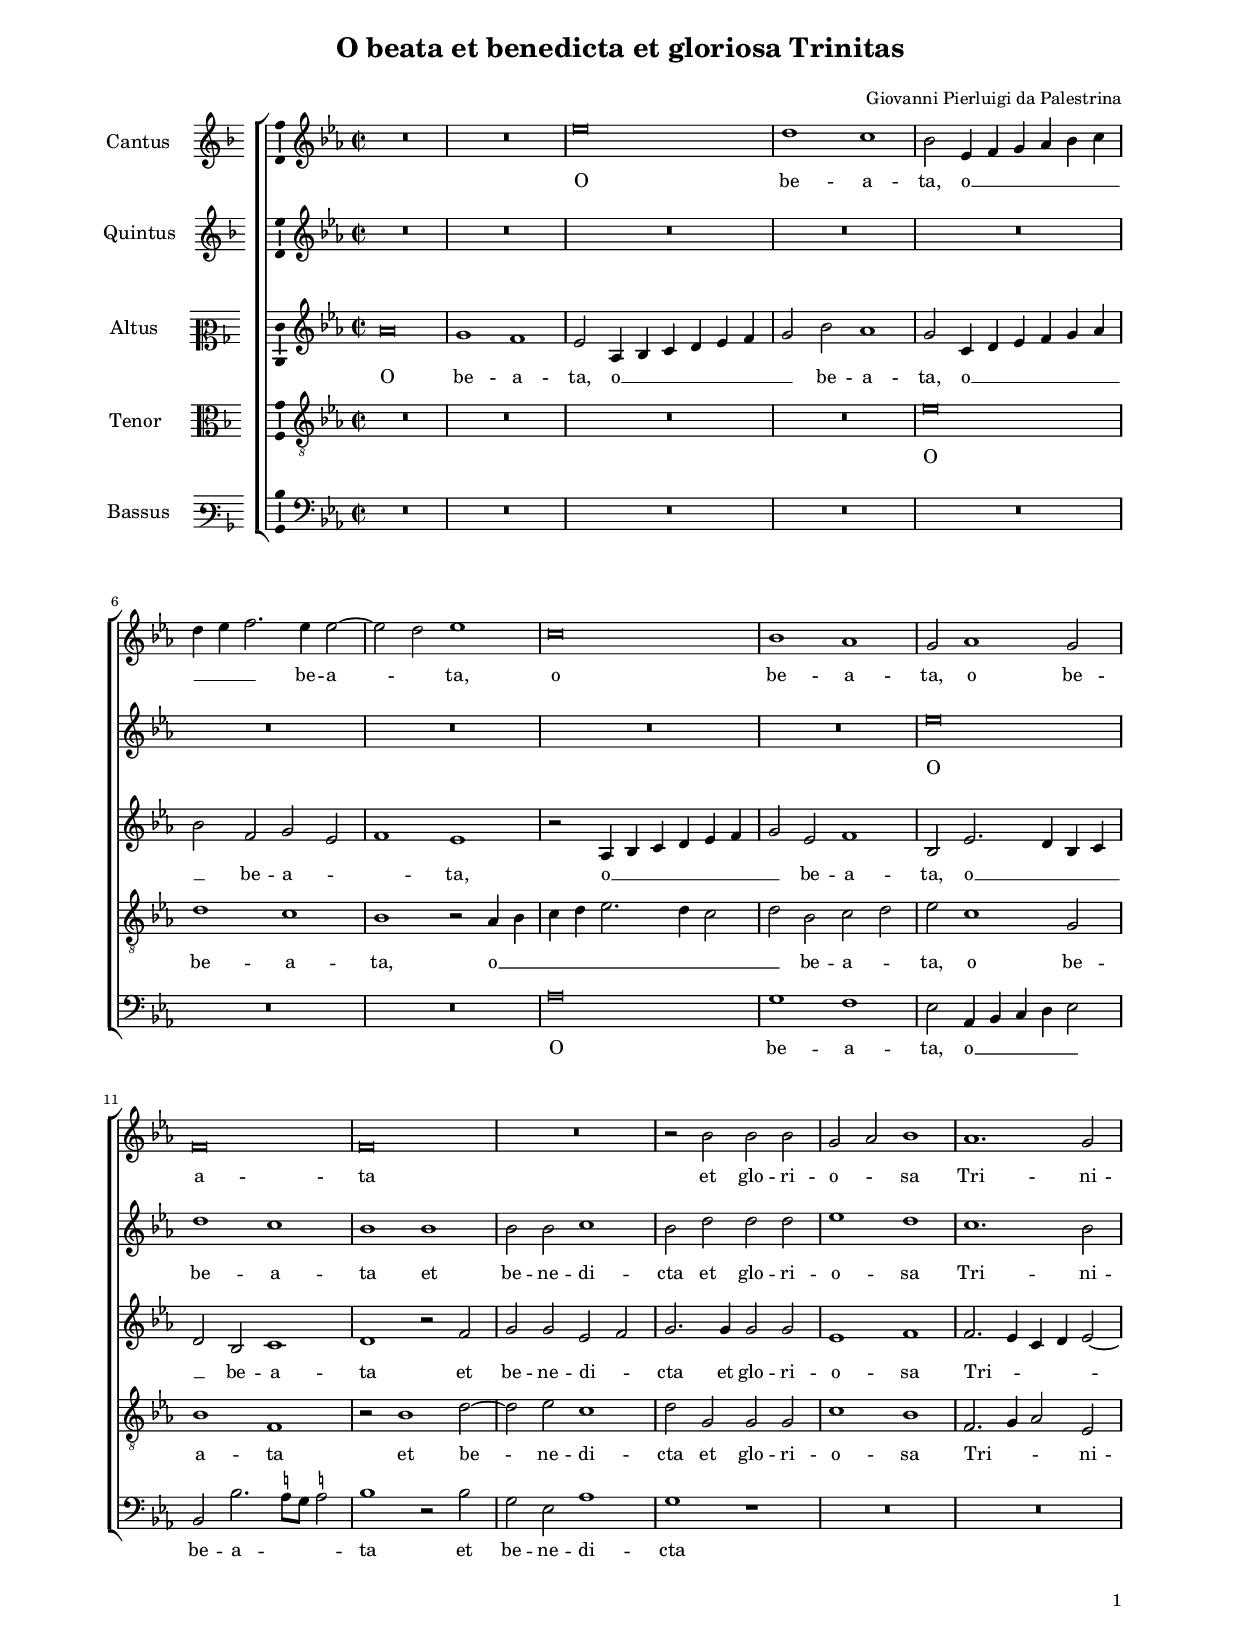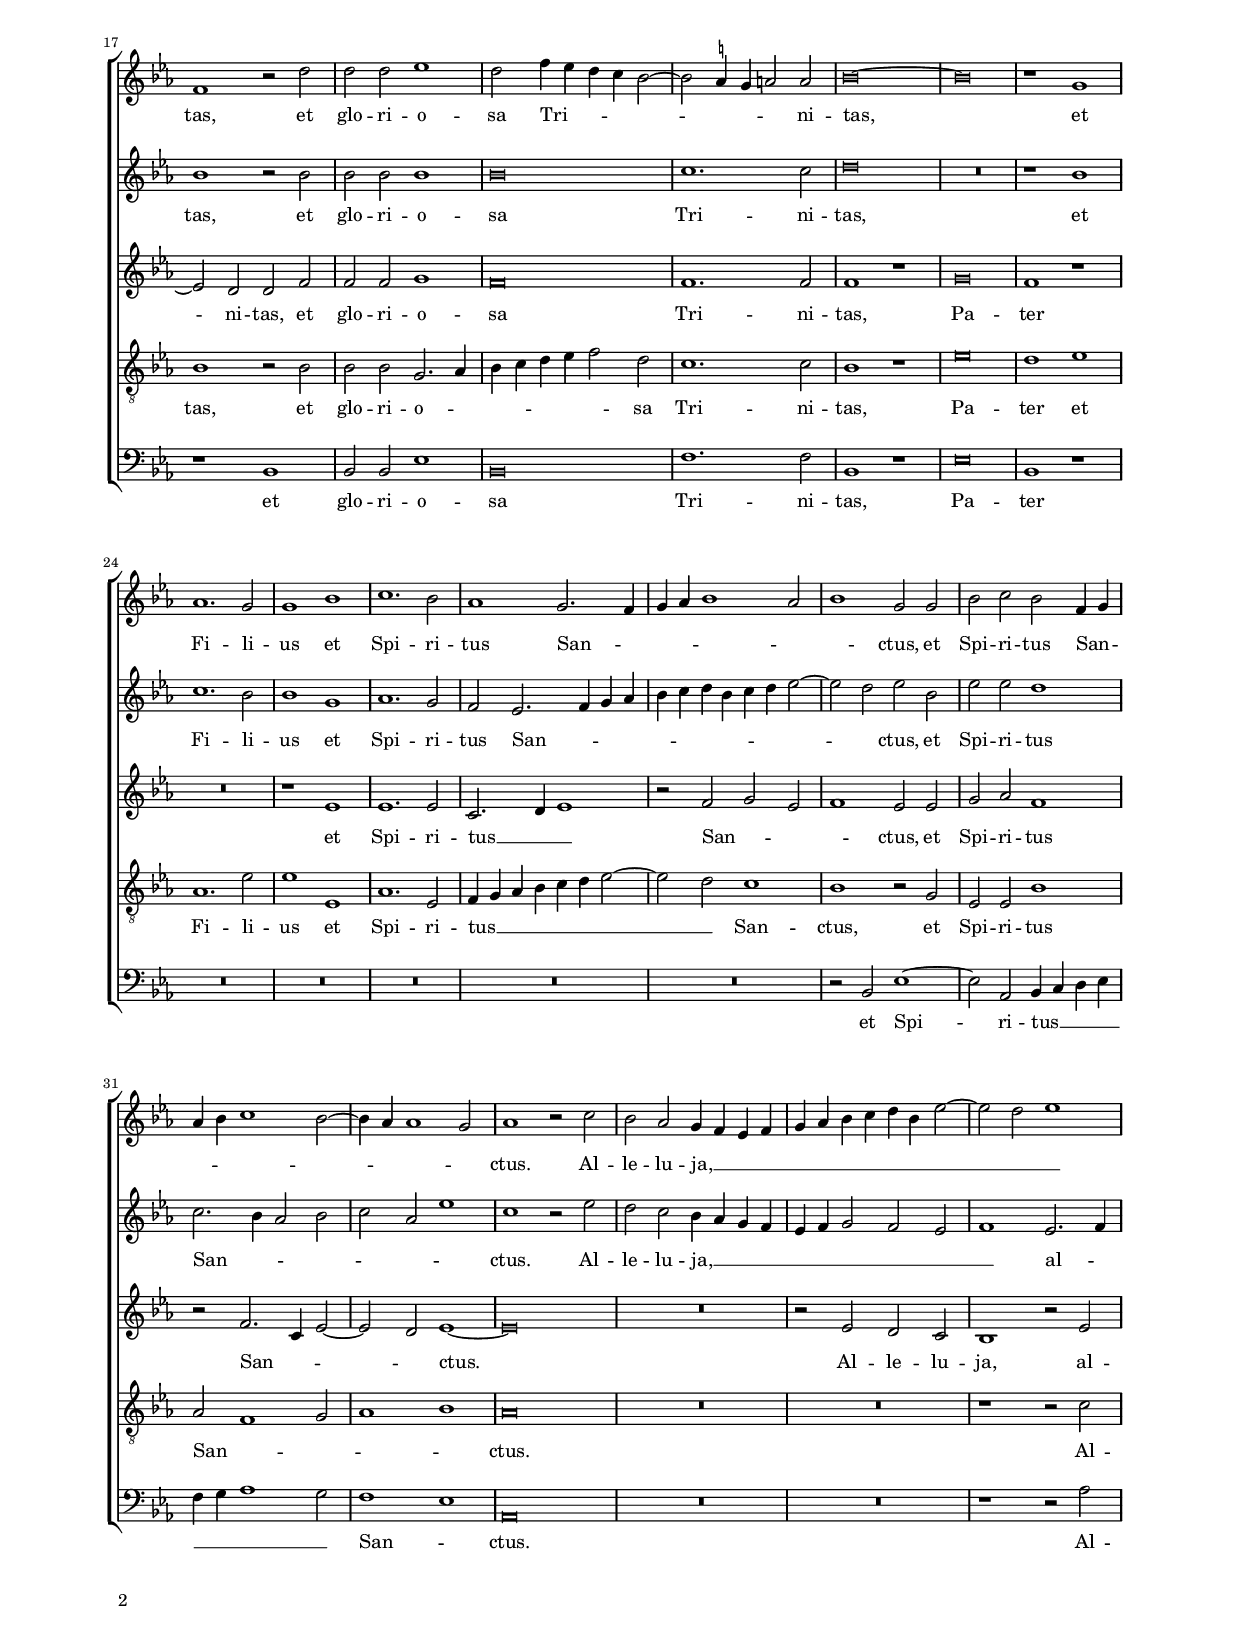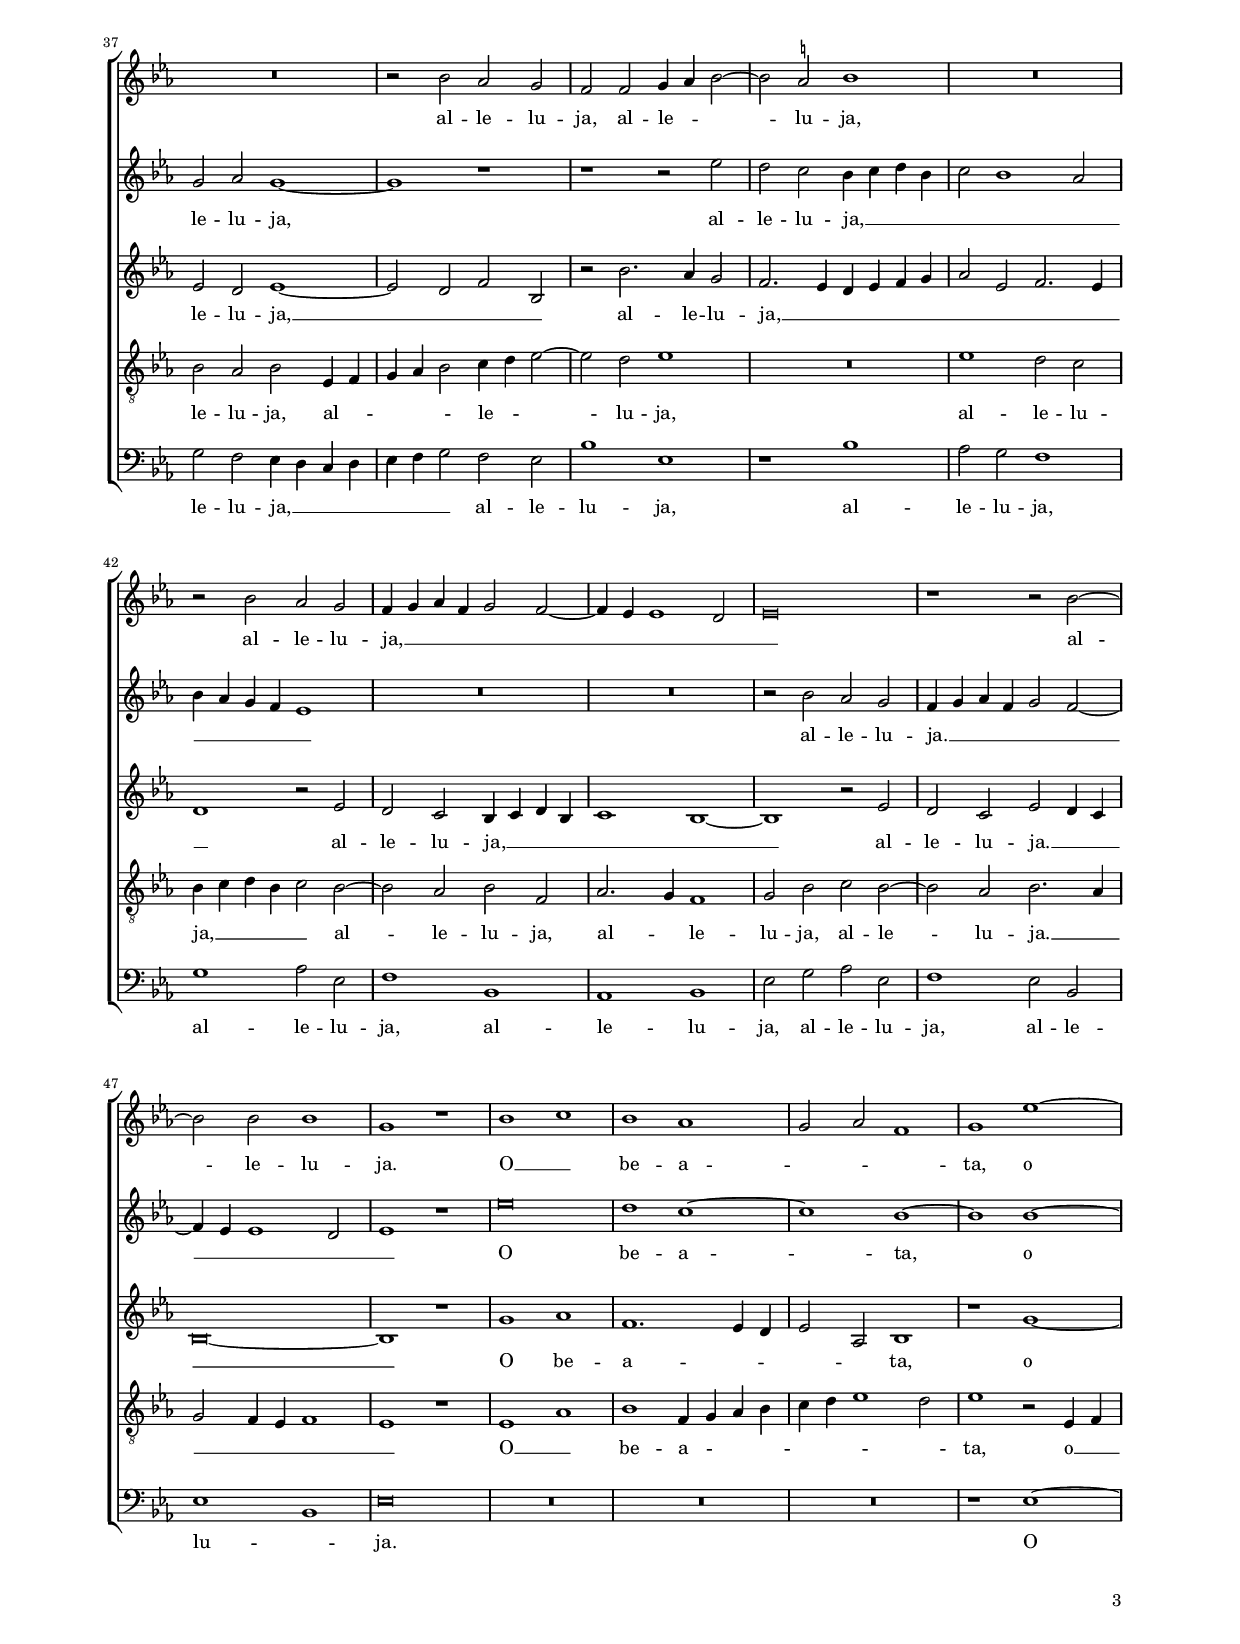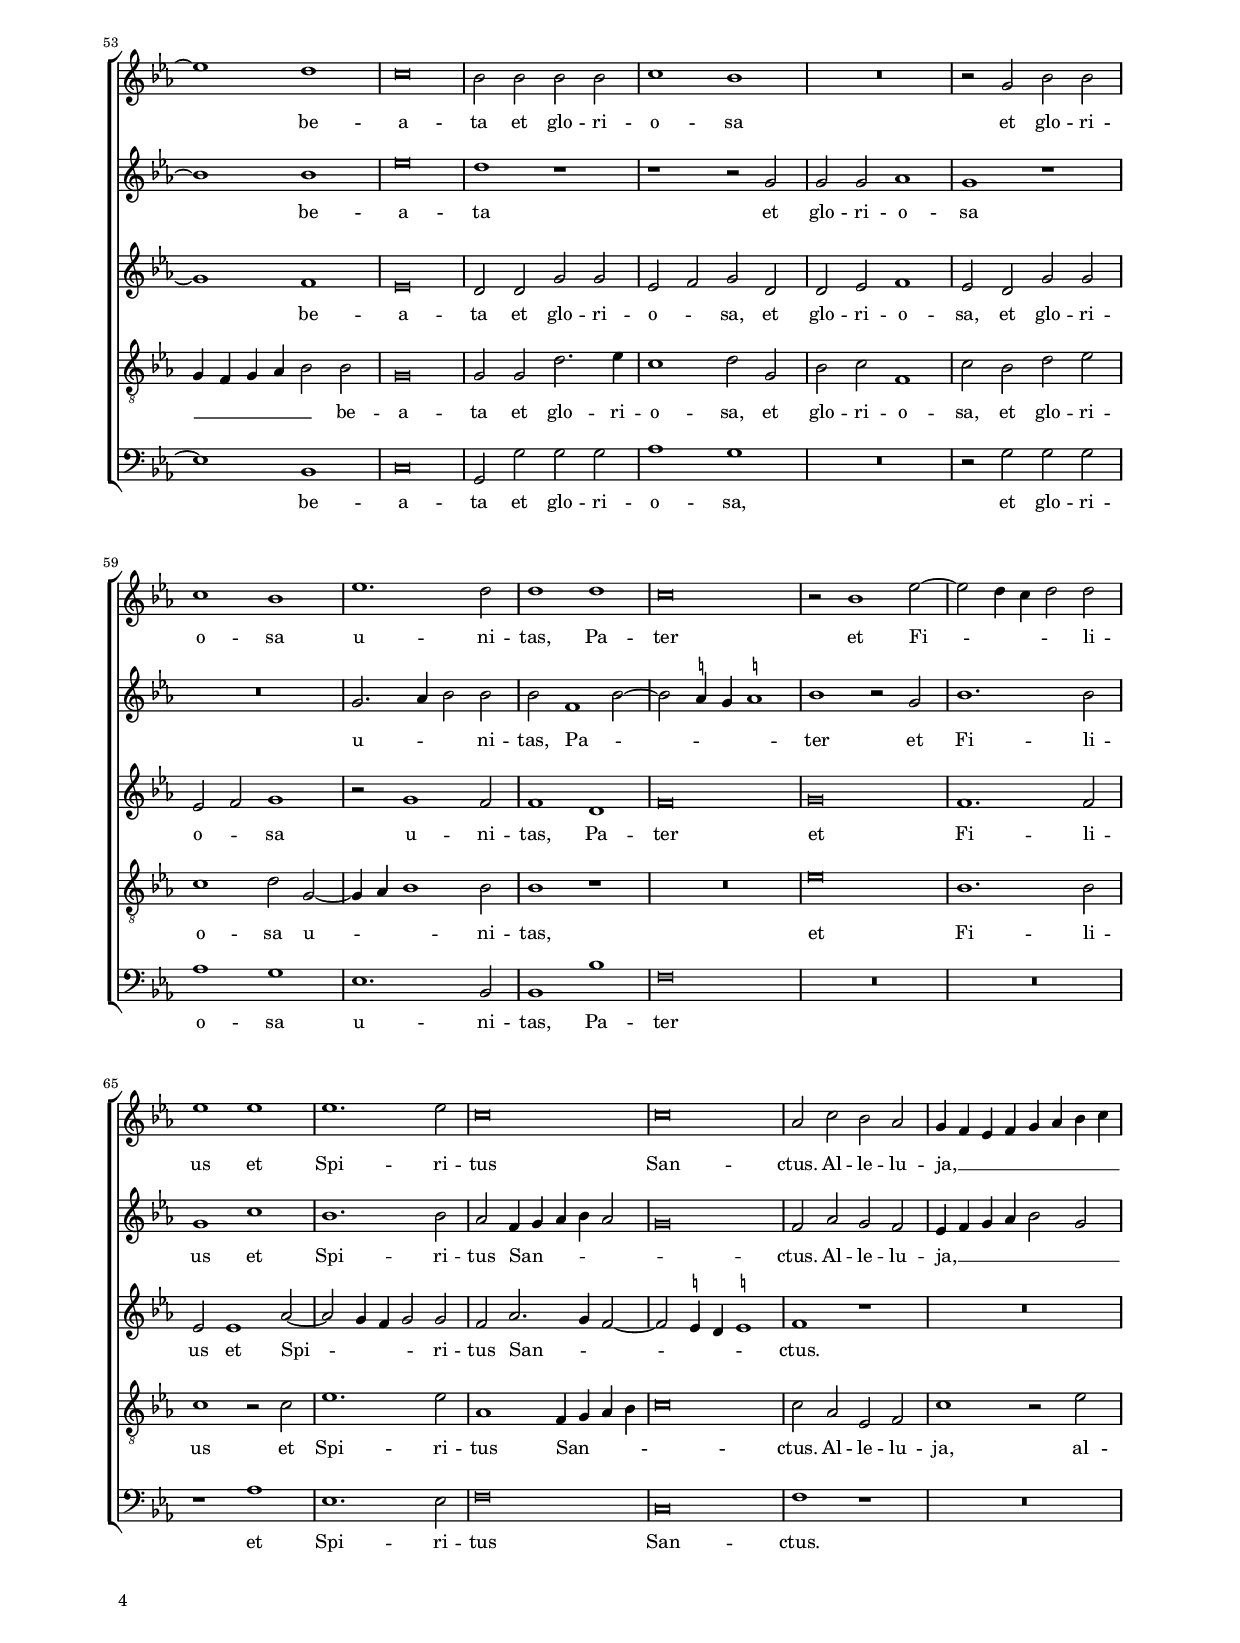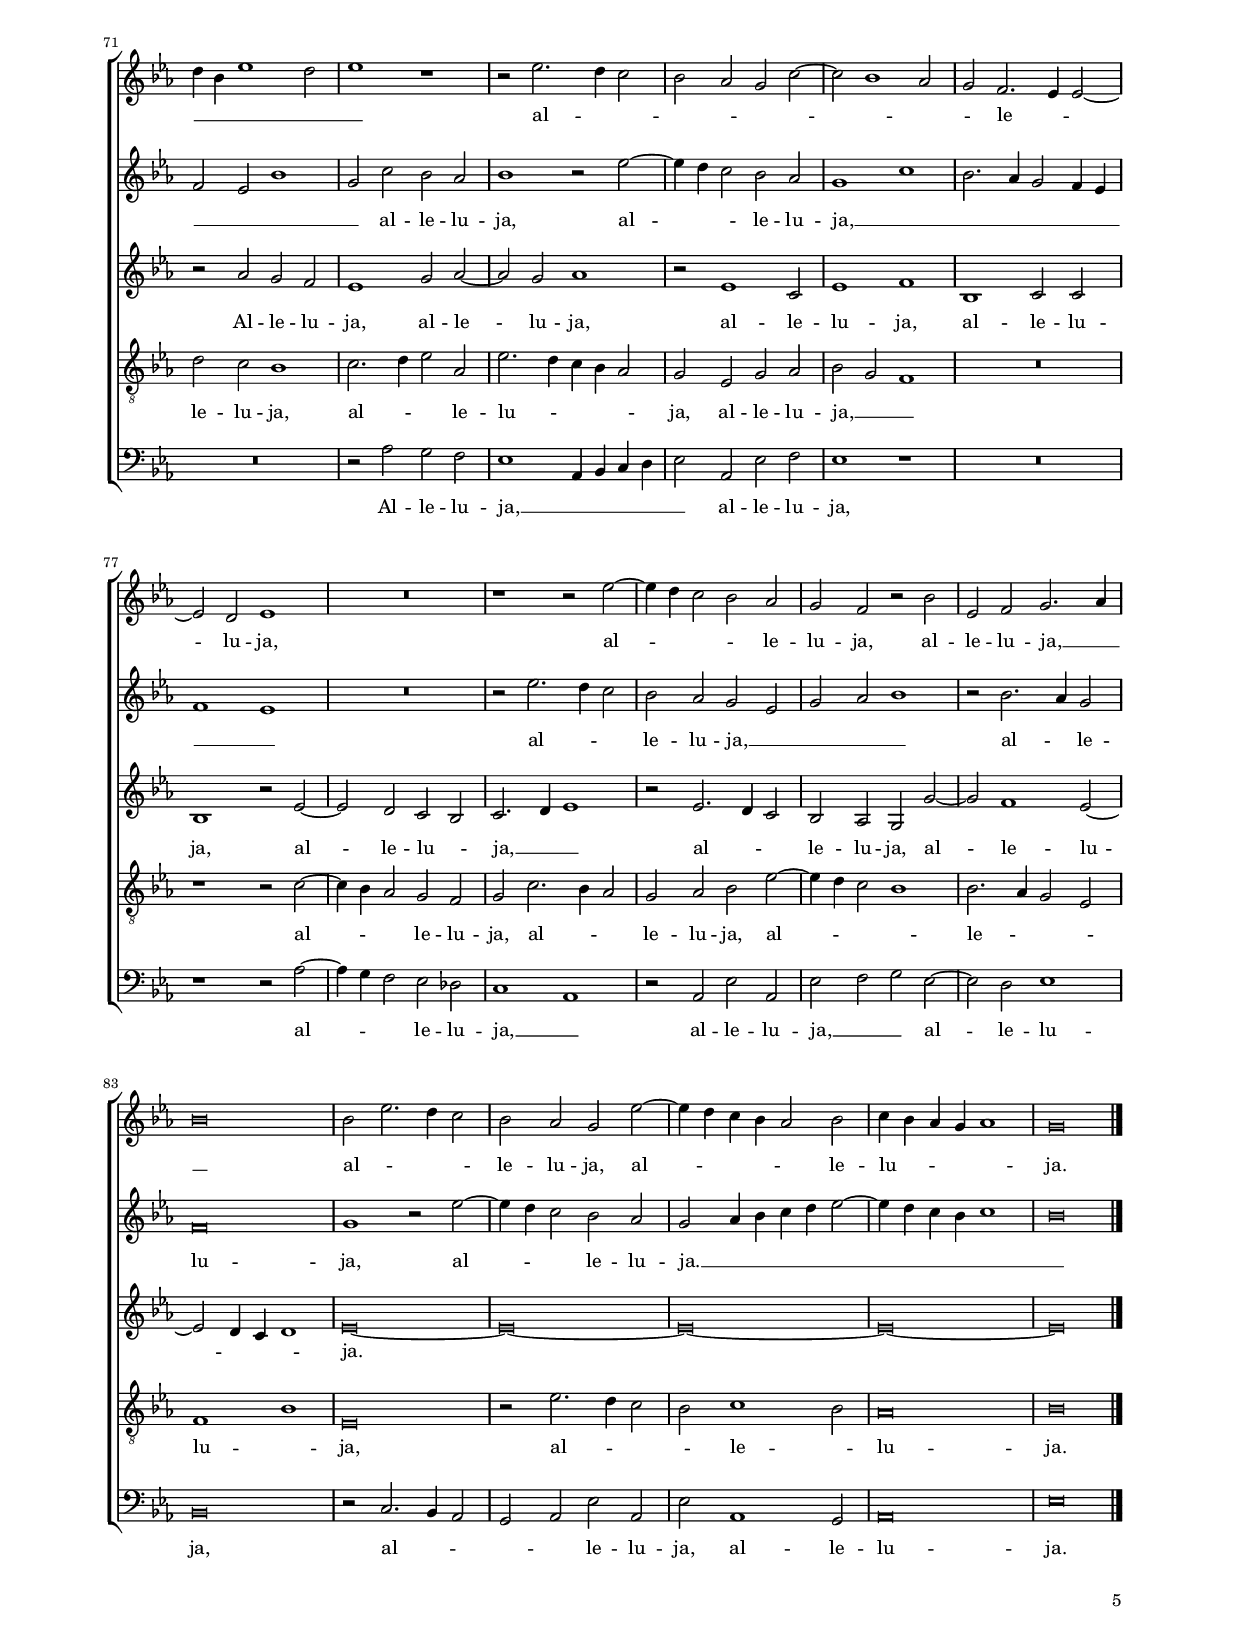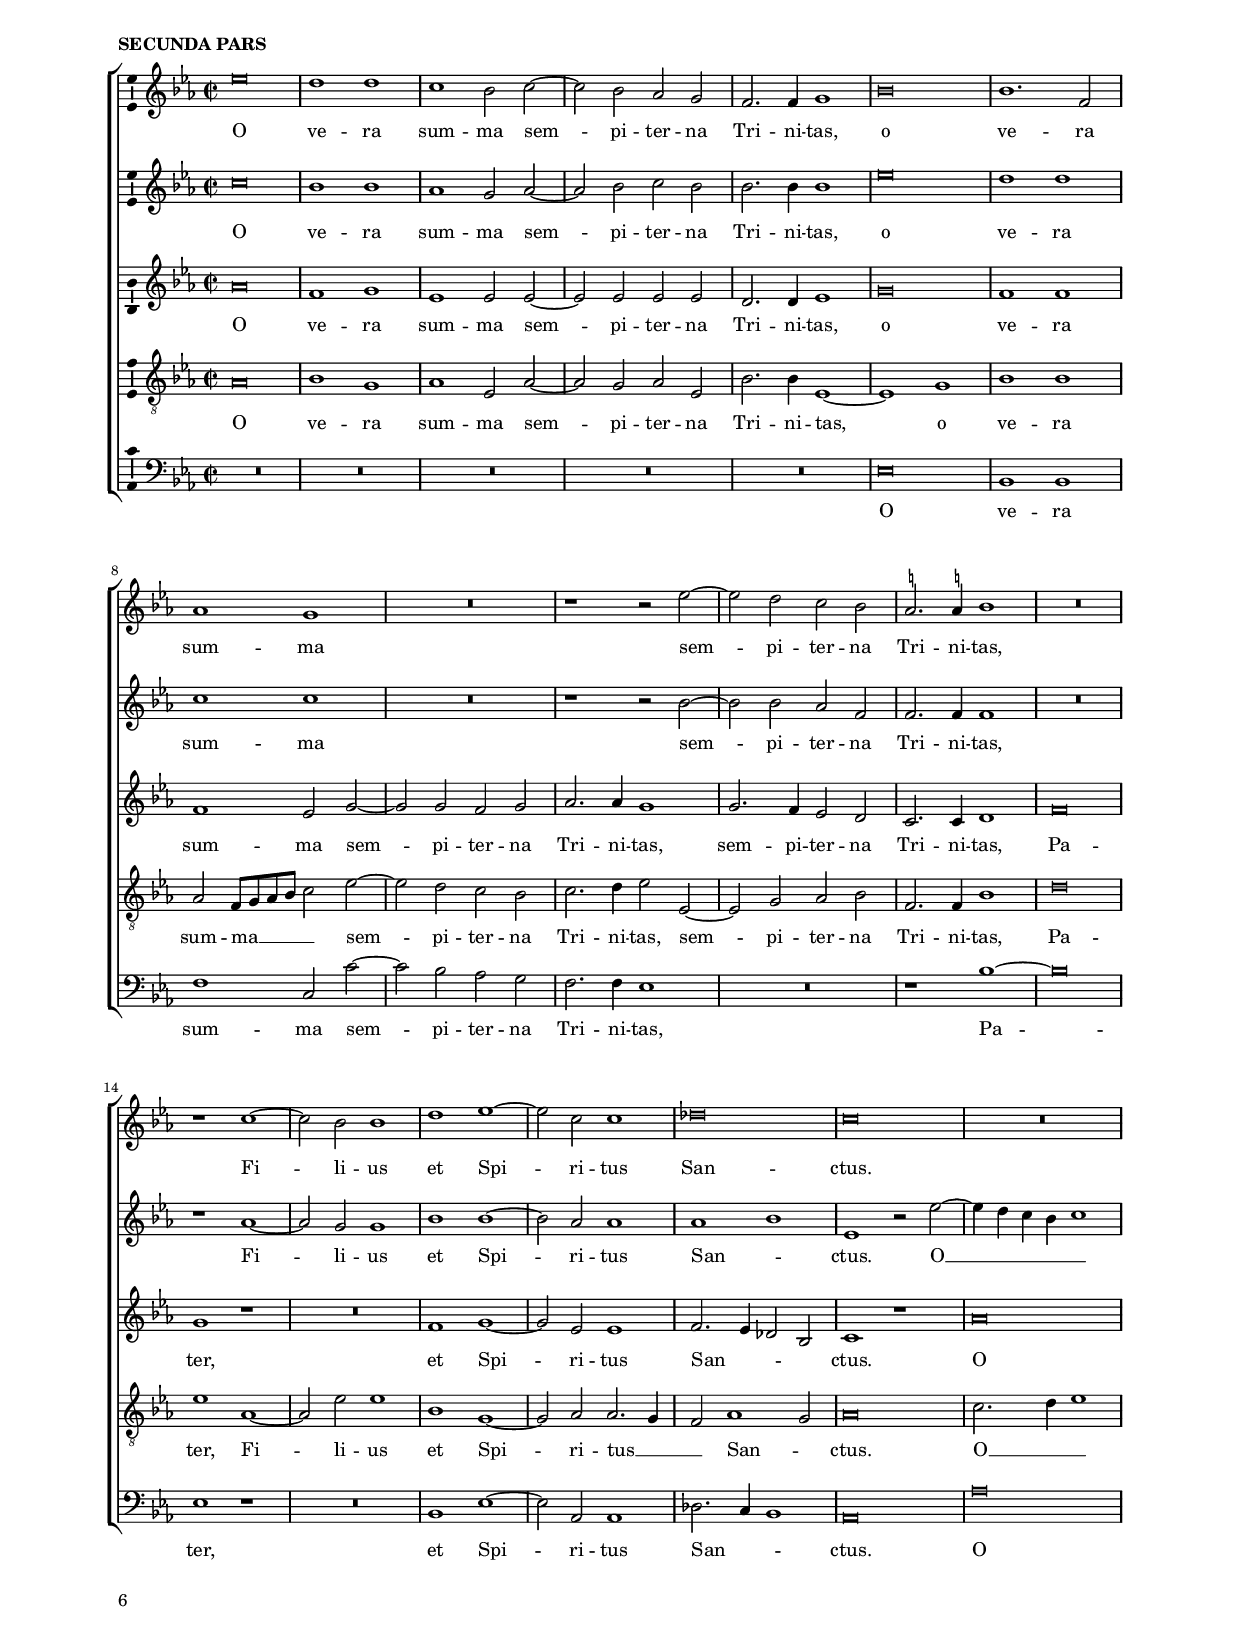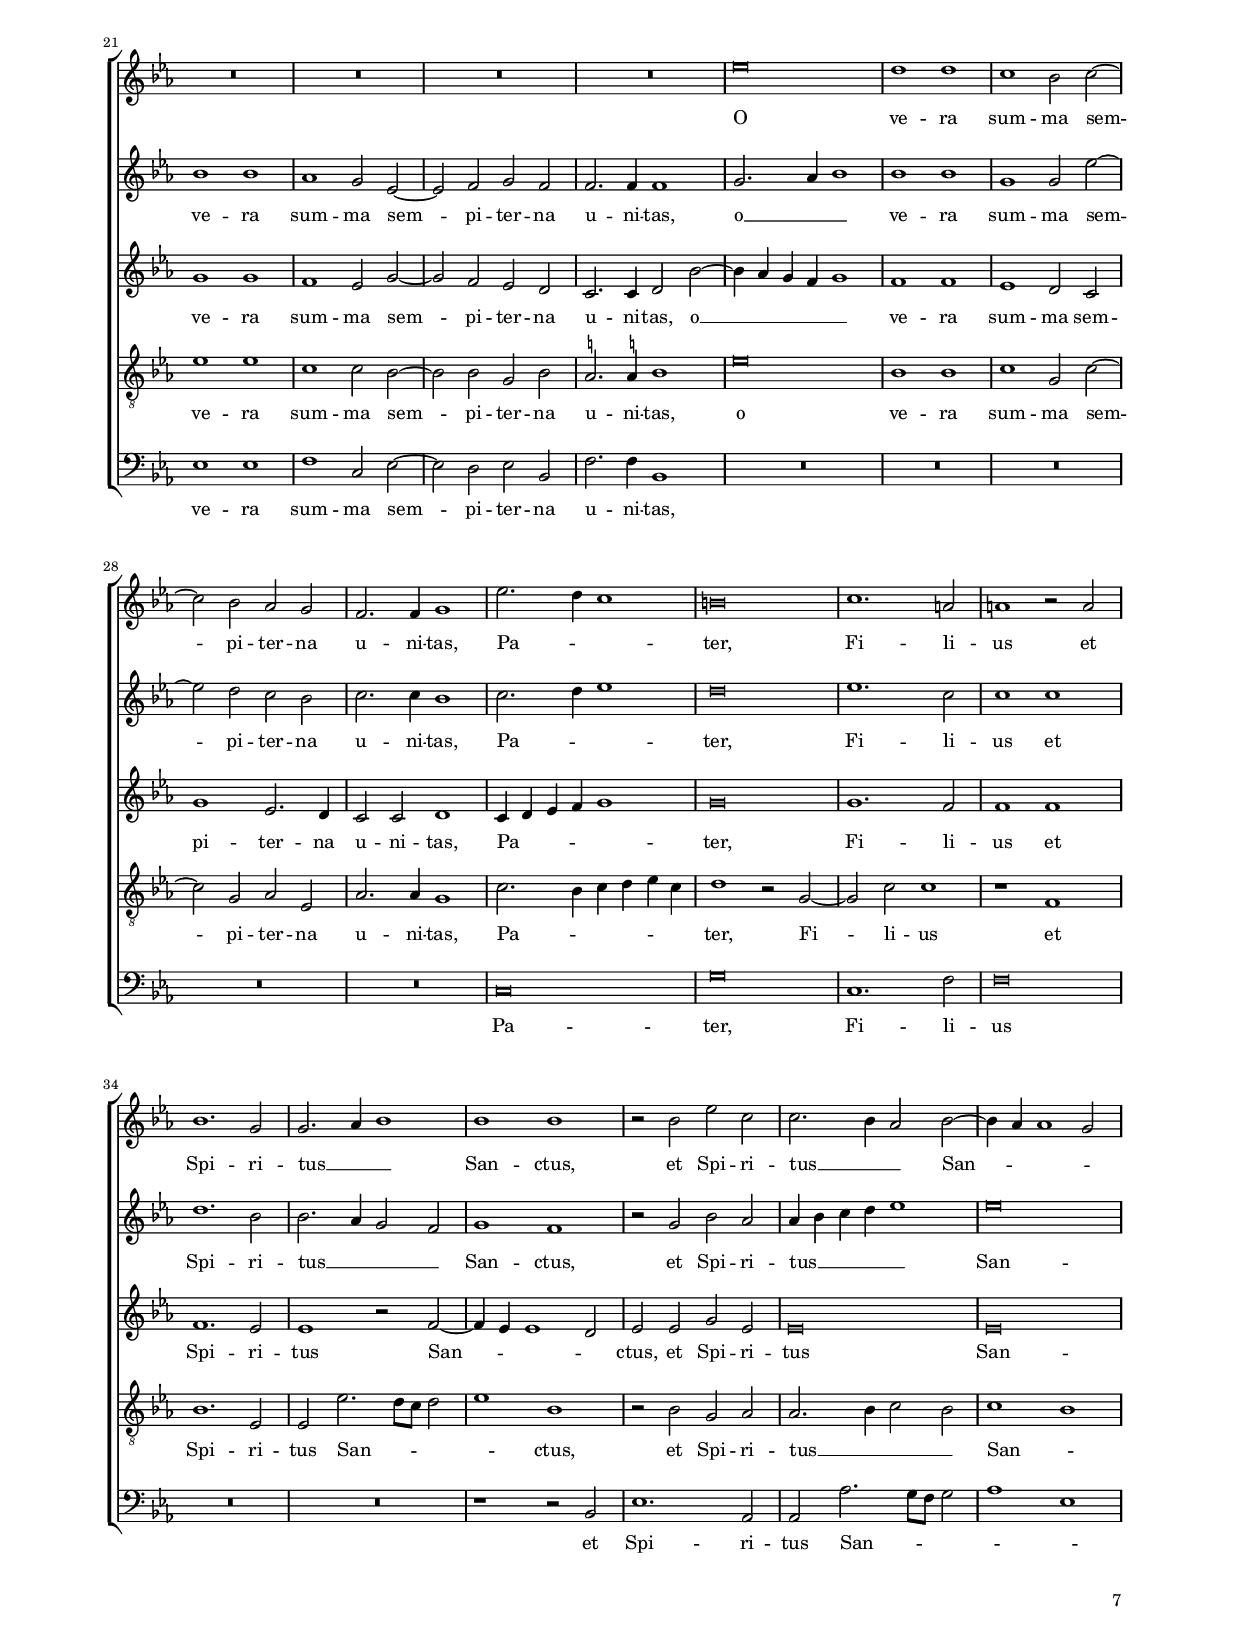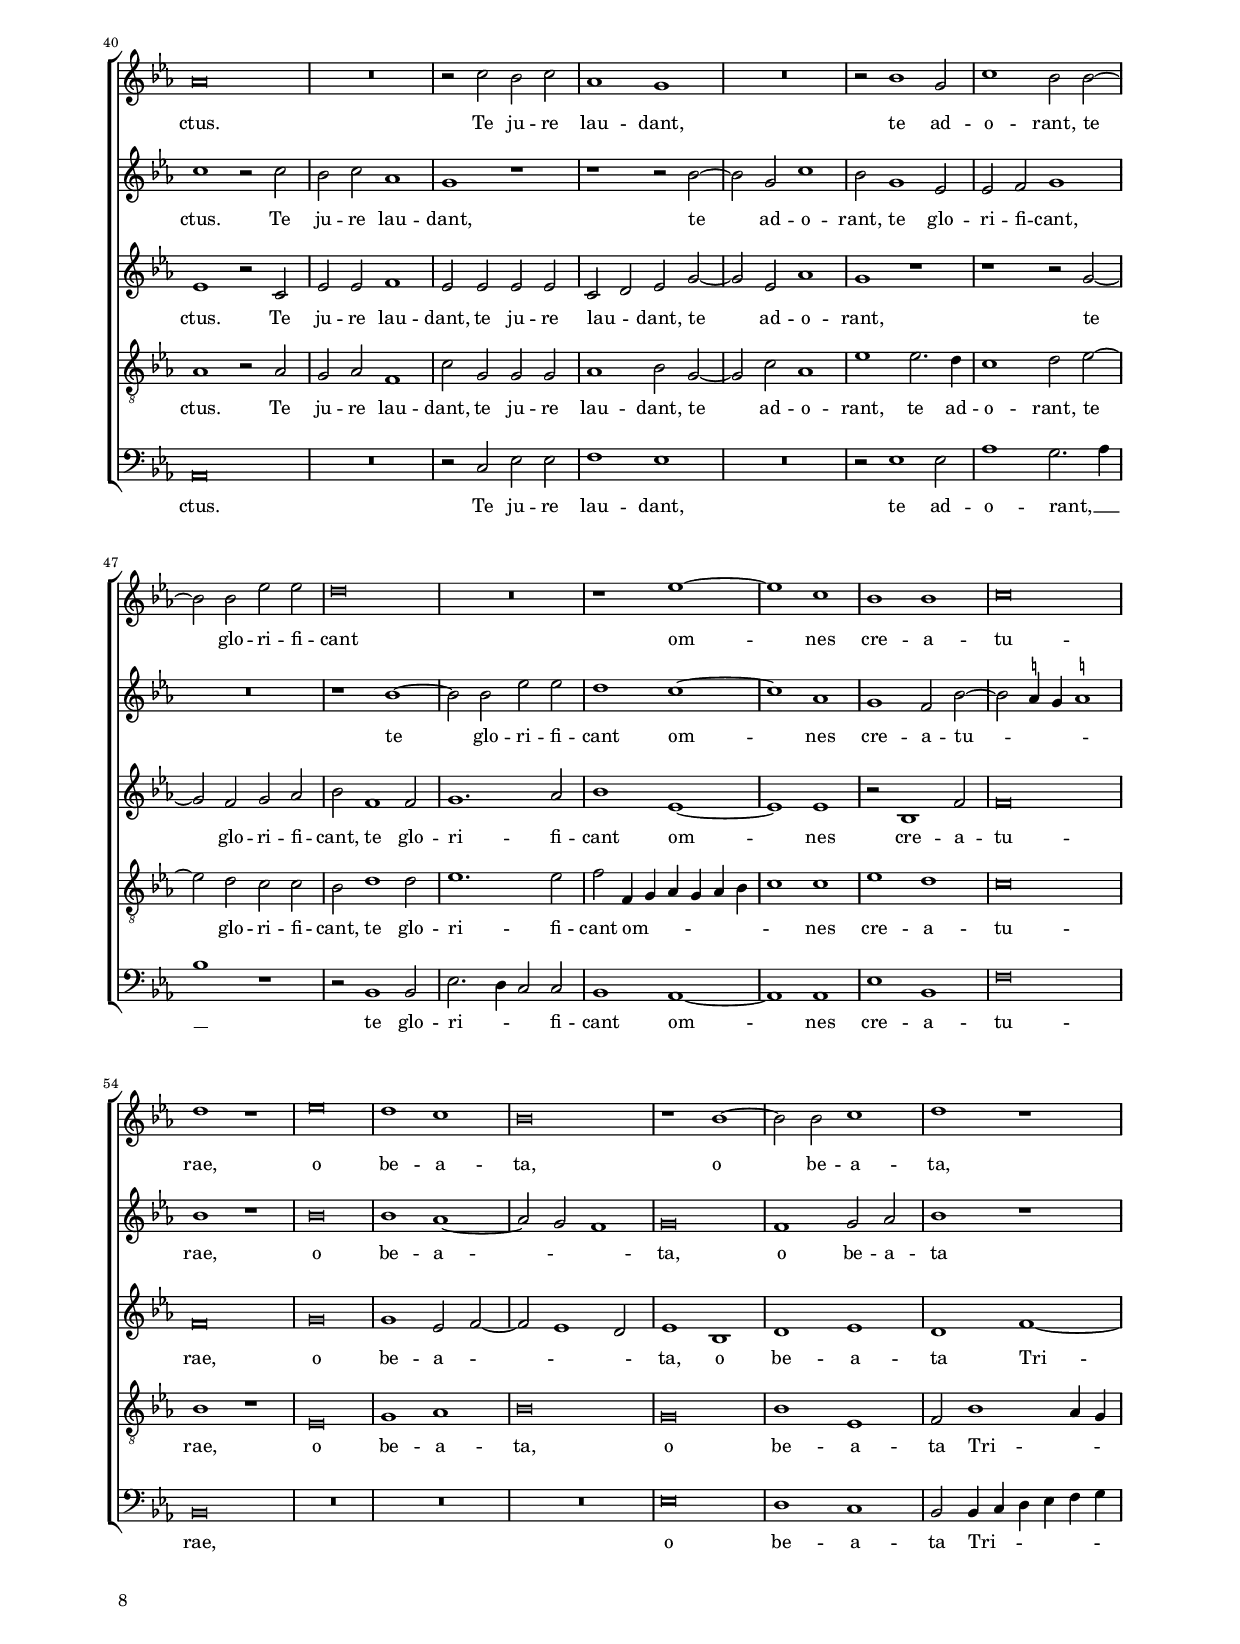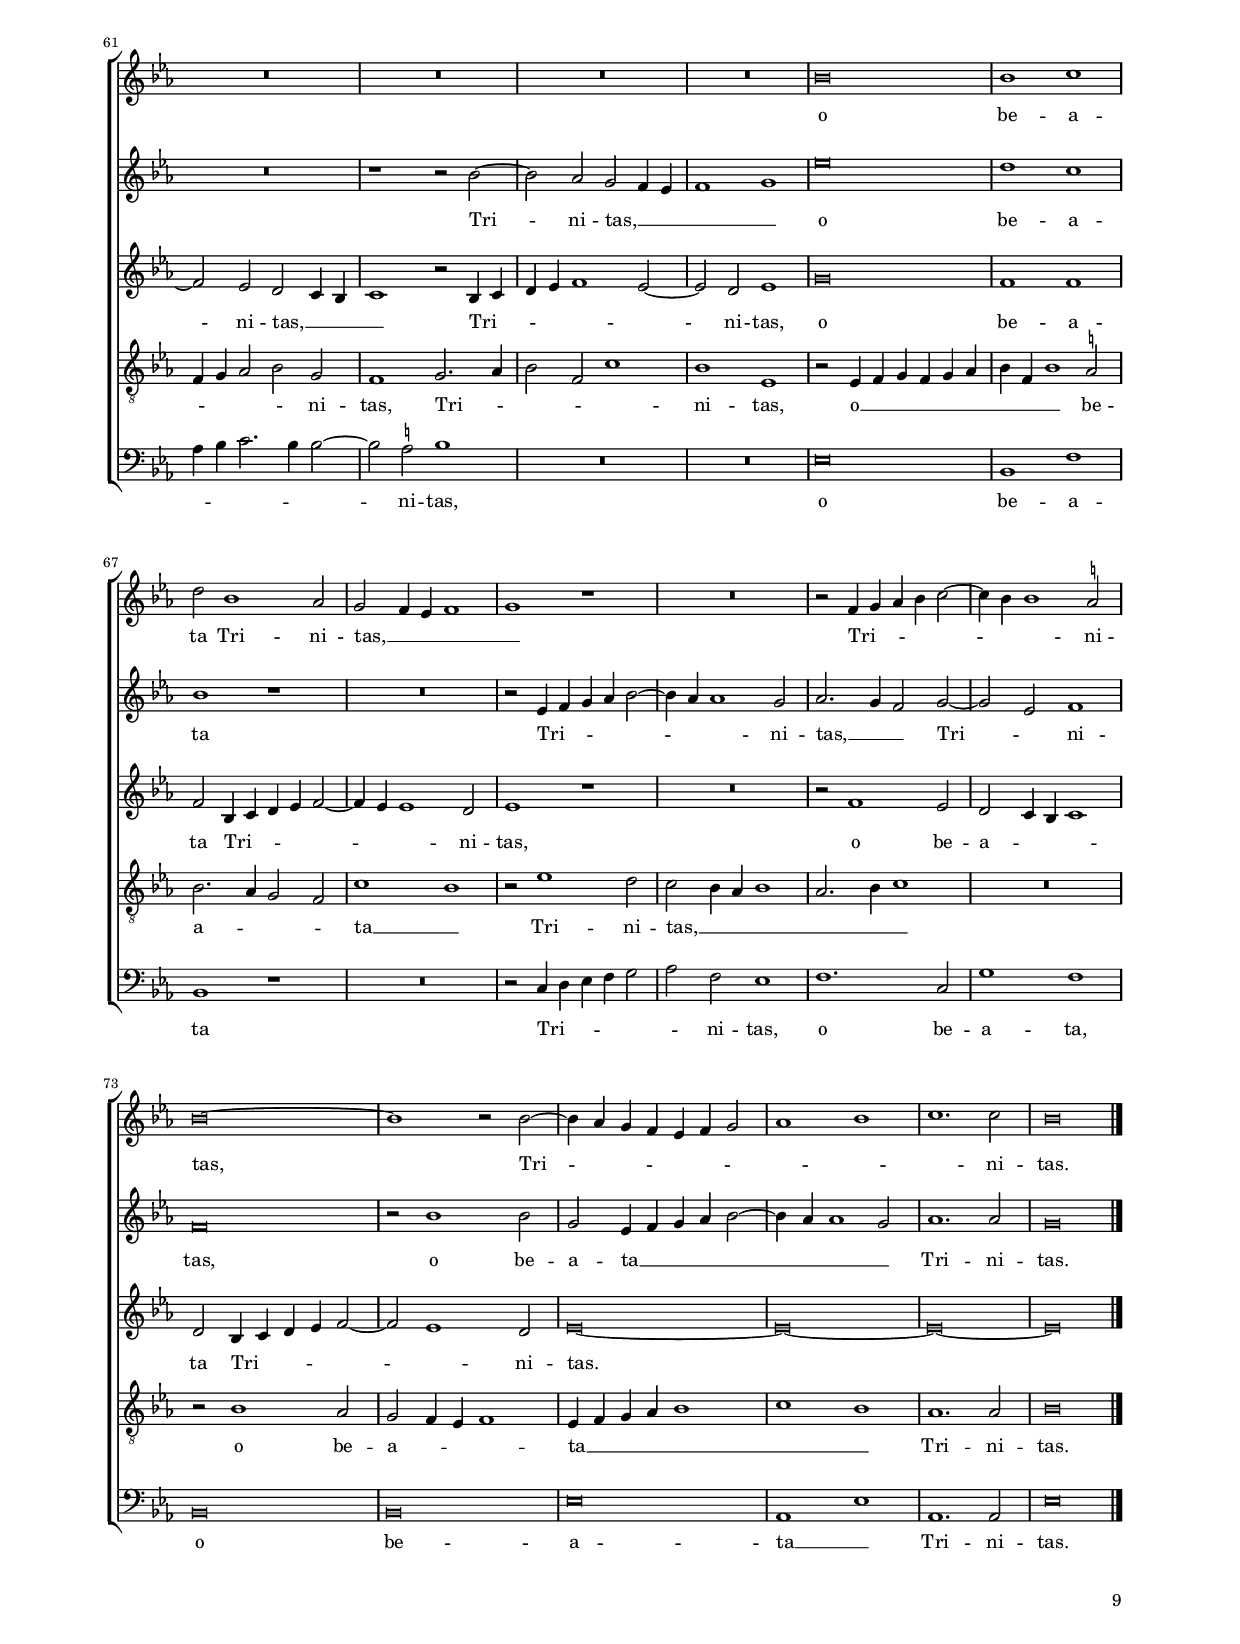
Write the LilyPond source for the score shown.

\header
{
  title=\markup { \column { "O beata et benedicta et gloriosa Trinitas" \transparent "xx" } }
  composer="Giovanni Pierluigi da Palestrina"
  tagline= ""
}

\version "2.20.0"
\language deutsch
#(set-global-staff-size 15)
% #(set-default-paper-size "letter")
#(ly:set-option 'point-and-click #f)

	
	ficta = { \once \set suggestAccidentals = ##t }
	
	forget = #(define-music-function (music) (ly:music?) #{
		\accidentalStyle forget
		$music
		\accidentalStyle default
		#})
	
	m = \melisma
	me = \melismaEnd

    

\paper
	{
	top-margin = 1.8 \cm
	bottom-margin = 1.2 \cm
	left-margin = 2 \cm
	right-margin = 2 \cm
	ragged-bottom = ##f
	ragged-last-bottom = ##t
	print-page-number = ##f
	score-system-spacing = #'((basic-distance . 16) (minimum-distance . 14) (padding . 5) (strechability . 150))
	system-system-spacing = #'((basic-distance . 16) (minimum-distance . 14) (padding . 5) (strechability . 150))
    oddFooterMarkup=\markup   \fill-line { "" \fromproperty #'page:page-number-string }
    evenFooterMarkup=\markup  \fill-line { \fromproperty #'page:page-number-string "" }
    last-bottom-spacing = #'((basic-distance . 12) (minimum-distance . 7) (padding . 4))
	systems-per-page = 3
%	page-count = 6
%	min-systems-per-page = 3
	}

global = {
    % \set Staff.autoBeaming = ##f
	\key f \major
	\time 2/2 \set Score.measureLength = #(ly:make-moment 2/1)
    \set Score.tempoHideNote = ##t
    \tempo 2 = 90
    \skip 1*2*88 \bar "|."
	}
	

incipitcantus = \markup { \score {
	{
	\set Staff.instrumentName = \markup { \fontsize #1 "Cantus" }
	\key f \major
	\clef violin
	s4 \bar ""
	}
	\layout  {
	raggedright = ##t
	indent = 1.8 \cm
	line-width = 2.5 \cm
	\context { \Staff \remove Time_signature_engraver }
	\override Staff.Clef.Y-extent = #'(0 . 0)
	}} \hspace #1 }
      
      
incipitquintus = \markup { \score {
	{
	\set Staff.instrumentName = \markup { \fontsize #1 "Quintus" }
	\key f \major
	\clef violin
	s4 \bar ""
	}
	\layout  {
	raggedright = ##t
	indent = 1.8 \cm
	line-width = 2.5 \cm
	\context { \Staff \remove Time_signature_engraver }
	\override Staff.Clef.Y-extent = #'(0 . 0)
	}} \hspace #1 }

      
incipitaltus = \markup { \score {
	{
	\set Staff.instrumentName = \markup { \fontsize #1 "Altus" }
	\key f \major
	\clef mezzosoprano
	s4 \bar ""
	}
	\layout  {
	raggedright = ##t
	indent = 1.8 \cm
	line-width = 2.5 \cm
	\context { \Staff \remove Time_signature_engraver }
	\override Staff.Clef.Y-extent = #'(0 . 0)
	}} \hspace #1 }


incipittenor = \markup { \score {
	{
	\set Staff.instrumentName = \markup { \fontsize #1 "Tenor" }
	\key f \major
	\clef alto
	s4 \bar ""
	}
	\layout  {
	raggedright = ##t
	indent = 1.8 \cm
	line-width = 2.5 \cm
	\context { \Staff \remove Time_signature_engraver }
	\override Staff.Clef.Y-extent = #'(0 . 0)
	}} \hspace #1 }

      
      
incipitbassus = \markup { \score {
	{
	\set Staff.instrumentName = \markup { \fontsize #1 "Bassus" }
	\key f \major
	\clef varbaritone
	s4 \bar ""
	}
	\layout  {
	raggedright = ##t
	indent = 1.8 \cm
	line-width = 2.5 \cm
	\context { \Staff \remove Time_signature_engraver }
	\override Staff.Clef.Y-extent = #'(0 . 0)
	}} \hspace #1 }


cantus =  \relative c''
	{
	R\breve
	R\breve
	f\breve
	e1 d
%5
	c2 f,4 \m g a b c d |
	e4 f g2. \me f4 f2~
	f2 \m e \me f1
	d\breve
	c1 b
%10
	a2 b1 a2 |
	g\breve
	g\breve
	R\breve
	r2 c c c
%15
	a2 \m b \me c1 |
	b1. a2
	g1 r2 e'
	e2 e f1
	e2 g4 \m f e d c2~
%20
	c2 \ficta h4 a h!2 \me h |
	c\breve~
	c\breve
	r1 a
	b1. a2
%25
	a1 c |
	d1. c2
	b1 a2. \m g4
	a4 b c1 b2
	c1 \me a2 a
%30
	c2 d c g4 \m a |
	b4 c d1 c2~
	c4 b b1 a2 \me
	b1 r2 d
	c2 b a4 \m g f g
%35
	a4 b c d e c f2~ |
	f2 e f1 \me
	R\breve
	r2 c b a
	g2 g a4 \m b c2~
%40
	c2 \me \ficta h c1 |
	R\breve
	r2 c b a
	g4 \m a b g a2 g~
	g4 f f1 e2
%45
	f\breve \me |
	r1 r2 c'~
	c2 c c1
	a1 r
	c1 \m d \me
%50
	c1 b \m |
	a2 b g1 \me
	a1 f'~
	f1 e
	d\breve
%55
	c2 c c c |
	d1 c
	R\breve
	r2 a c c
	d1 c
%60
	f1. e2 |
	e1 e
	d\breve
	r2 c1 f2~
	f2 \m e4 d e2 \me e
%65
	f1 f |
	f1. f2
	d\breve
	d\breve
	b2 d c b
%70
	a4 \m g f g a b c d |
	e4 c f1 e2 |
	f1 \me r
	r2 f2. \m e4 d2
	c2 b a d~
%75
	d2 c1 b2 |
	a2 \me g2. \m f4 f2~
	f2 \me e f1
	R\breve
	r1 r2 f'~
%80
	f4 \m e d2 c \me b |
	a2 g r c
	f,2 g a2. \m b4
	c\breve \me
	c2 \m f2. e4 d2 \me
%85
	c2 b a f'~ |
	f4 \m e d c b2 \me c
	d4 \m c b a b1 \me
	a\breve |
	}


quintus =  \relative c''
    {
	R\breve
	R\breve
	R\breve
	R\breve
%5
	R\breve |
	R\breve
	R\breve
	R\breve
	R\breve
%10
	f\breve |
	e1 d
	c1 c
	c2 c d1
	c2 e e e
%15
	f1 e |
	d1. c2
	c1 r2 c
	c2 c c1
	c\breve
%20
	d1. d2 |
	e\breve
	R\breve
	r1 c
	d1. c2
%25
	c1 a |
	b1. a2
	g2 f2. \m g4 a b
	c4 d e c d e f2~
	f2 e \me f c
%30
	f2 f e1 |
	d2. \m c4 b2 c
	d2 b f'1 \me
	d1 r2 f
	e2 d c4 \m b a g
%35
	f4 g a2 g f |
	g1 \me f2. \m g4 \me
	a2 b a1~
	a1 r
	r1 r2 f'
%40
	e2 d c4 \m d e c |
	d2 c1 b2
	c4 b a g f1 \me
	R\breve
	R\breve
%45
	r2 c' b a |
	g4 \m a b g a2 g~
	g4 f f1 e2
	f1 \me r
	f'\breve
%50
	e1 d~
	d1 c~
	c1 c~
	c1 c
	f\breve
%55
	e1 r |
	r1 r2 a,
	a2 a b1
	a1 r
	R\breve
%60
	a2. \m b4 c2 \me c |
	c2 g1 \m c2~
	c2 \ficta h4 a \ficta h!1 \me
	c1 r2 a
	c1. c2
%65
	a1 d |
	c1. c2
	b2 g4 \m a b c b2
	a\breve \me
	g2 b a g
%70
	f4 \m g a b c2 a |
	g2 f c'1
	a2 \me d c b
	c1 r2 f~
	f4 \m e d2 \me c b
%75
	a1 \m d |
	c2. b4 a2 g4 f
	g1 f \me
	R\breve
	r2 f'2. \m e4 d2 \me
%80
	c2 b a \m f |
	a2 b c1 \me
	r2 c2. \m b4 \me a2
	g\breve
	a1 r2 f'~
%85
	f4 \m e d2 \me c b |
	a2 \m b4 c d e f2~
	f4 e d c d1
	c\breve \me |
	}


altus =  \relative c'
	{
	b'\breve
	a1 g
	f2 b,4 \m c d e f g
	a2 \me c b1
%5
	a2 d,4 \m e f g a b |
	c2 \me g a \m f
	g1 \me f
	r2 b,4 \m c d e f g
	a2 \me f g1
%10
	c,2f2. \m e4 c d |
	e2 \me c d1
	e1 r2 g
	a2 a f \m g \me
	a2. a4 a2 a
%15
	f1 g |
	g2. \m f4 d e f2~
	f2 \me e e g
	g2 g a1
	g\breve
%20
	g1. g2 |
	g1 r
	a\breve
	g1 r
	R\breve
%25
	r1 f |
	f1. f2
	d2. \m e4 f1 \me
	r2 g \m a f
	g1 \me f2 f
%30
	a2 b g1 |
	r2 g2. \m d4 f2~
	f2 e \me f1~
	f\breve
	R\breve
%35
	r2 f e d |
	c1 r2 f
	f2 e f1~
	f2 \m e g c, \me
	r2 c'2. b4 a2
%40
	g2. \m f4 e f g a |
	b2 f g2. f4
	e1 \me r2 f
	e2 d c4 \m d e c
	d1 c~
%45
	c1 \me r2 f |
	e2 d f \m e4 d
	c\breve~
	c1 \me r
	a'1 b
%50
	g1. \m f4 e |
	f2 b, \me c1
	r1 a'~
	a1 g
	f\breve
%55
	e2 e a a |
	f2 \m g \me a e
	e2 f g1
	f2 e a a
	f2 \m g \me a1
%60
	r2 a1 g2 |
	g1 e
	g\breve
	a\breve
	g1. g2
%65
	f2 f1 b2~ |
	b2 \m a4 g a2 \me a
	g2 b2. \m a4 g2~
	g2 \ficta fis4 e \ficta fis!1 \me
	g1 r
%70
	R\breve |
	r2 b a g
	f1 a2 b~
	b2 a b1
	r2 f1 d2
%75
	f1 g |
	c,1 d2 d
	c1 r2 f~
	f2 e d \m c \me
	d2. \m e4 f1 \me
%80
	r2 f2. \m e4 d2 \me |
	c2 b a a'~
	a2 g1 f2~
	f2 \m e4 d e1 \me
	f\breve~
%85
	f\breve~ |
	f\breve~
	f\breve~
	f\breve |
	}


tenor  =  \relative c'
	{
	R\breve
	R\breve
	R\breve
	R\breve
%5
	f\breve |
	e1 d
	c1 r2 b4 \m c
	d4 e f2. e4 d2
	e2 \me c d \m e \me
%10
	f2 d1 a2 |
	c1 g
	r2 c1 e2~
	e2 f d1
	e2 a, a a
%15
	d1 c |
	g2. \m a4 b2 \me f
	c'1 r2 c
	c2 c a2. \m b4
	c4 d e f g2 \me e
%20
	d1. d2 |
	c1 r
	f\breve
	e1 f
	b,1. f'2
%25
	f1 f, |
	b1. f2
	g4 \m a b c d e f2~
	f2 e \me d1
	c1 r2 a
%30
	f2 f c'1 |
	b2 \m g1 a2
	b1 c \me
	b\breve
	R\breve
%35
	R\breve |
	r1 r2 d
	c2 b c2 f,4 \m g
	a4 b c2 \me d4 \m e f2~
	f2 \me e f1
%40
	R\breve |
	f1 e2 d
	c4 \m d e c d2 \me c~
	c2 b c g
	b2. \m a4 \me g1
%45
	a2 c d c~ |
	c2 b c2. \m b4
	a2 g4 f g1
	f1 \me r
	f1 \m b \me
%50
	c1 g4 \m a b c |
	d4 e f1 e2 \me
	f1 r2 f,4 \m g
	a4 g a b c2 \me c
	a\breve
%55
	a2 a e'2. f4 |
	d1 e2 a,
	c2 d g,1
	d'2 c e f
	d1 e2 a,~
%60
	a4 \m b c1 \me c2 |
	c1 r
	R\breve
	f\breve
	c1. c2
%65
	d1 r2 d |
	f1. f2
	b,1 g4 \m a b c
	d\breve \me
	d2 b f g
%70
	d'1 r2 f |
	e2 d c1
	d2. \m e4 f2 \me b,
	f'2. \m e4 d c b2 \me
	a2 f a b
%75
	c2 \m a g1 \me |
	R\breve
	r1 r2 d'~
	d4 \m c b2 \me a g
	a2 d2. \m c4 b2 \me
%80
	a2 b c f~ |
	f4 \m e d2 c1 \me
	c2. \m b4 a2 f \me
	g1 \m c \me
	f,\breve
%85
	r2 f'2. \m e4 d2 |
	c2 \me d1 \m c2 \me
	b\breve
	c\breve |
	}


bassus  =  \relative c
	{
	R\breve
	R\breve
	R\breve
	R\breve
%5
	R\breve
	R\breve
	R\breve
	b'\breve
	a1 g
%10
	f2 b,4 \m c d e f2 \me |
	c2 c'2. \m \ficta h8 a \ficta h!2 \me
	c1 r2 c
	a2 f b1
	a1 r
%15
	R\breve |
	R\breve
	r1 c,
	c2 c f1
	c\breve
%20
	g'1. g2 |
	c,1 r
	f\breve
	c1 r
	R\breve
%25
	R\breve |
	R\breve
	R\breve
	R\breve
	r2 c f1~
%30
	f2 b, c4 \m d e f |
	g4 a b1 a2 \me
	g1 \m f \me
	b,\breve
	R\breve
%35
	R\breve |
	r1 r2 b'
	a2 g f4 \m e d e
	f4 g a2 \me g f
	c'1 f,
%40
	r1 c' |
	b2 a g1
	a1 b2 f
	g1 c,
	b1 c
%45
	f2 a b f |
	g1 f2 c
	f1 \m c \me
	f\breve
	R\breve
%50
	R\breve |
	R\breve
	r1 f~
	f1 c
	d\breve
%55
	a2 a' a a |
	b1 a
	R\breve
	r2 a a a
	b1 a
%60
	f1. c2 |
	c1 c'
	g\breve
	R\breve
	R\breve
%65
	r1 b |
	f1. f2
	g\breve
	d\breve
	g1 r
%70
	R\breve |
	R\breve
	r2 b a g
	f1 \m b,4 c d e
	f2 \me b, f' g
%75
	f1 r |
	R\breve
	r1 r2 b~
	b4 \m a g2 \me f es
	d1 \m b \me
%80
	r2 b f' b, |
	f' \m g a \me f~
	f2 e f1
	c\breve
	r2 d2. \m c4 b2
%85
	a2 b \me f' b, |
	f'2 b,1 a2
	b\breve
	f'\breve |
	}


lyricscantus = \lyricmode {
	O be -- a -- ta,
	o __ be -- a -- ta,
	o be -- a -- ta,
	o be -- a -- ta
	et glo -- ri -- o -- sa Tri -- ni -- tas,
	et glo -- ri -- o -- sa Tri -- ni -- tas,
	et Fi -- li -- us et Spi -- ri -- tus San -- ctus,
	et Spi -- ri -- tus San -- ctus.
	Al -- le -- lu -- ja, __
	al -- le -- lu -- ja,
	al -- le -- lu -- ja,
	al -- le -- lu -- ja, __
	al -- le -- lu -- ja.
	O __ be -- a -- ta,
	o be -- a -- ta et glo -- ri -- o -- sa
	et glo -- ri -- o -- sa u -- ni -- tas,
	Pa -- ter et Fi -- li -- us et Spi -- ri -- tus San -- ctus.
	Al -- le -- lu -- ja, __
	al -- le -- lu -- ja,
	al -- le -- lu -- ja,
	al -- le -- lu -- ja, __
	al -- le -- lu -- ja,
	al -- le -- lu -- ja.
	}


lyricsquintus = \lyricmode {
	O be -- a -- ta et be -- ne -- di -- cta et glo -- ri -- o -- sa Tri -- ni -- tas,
	et glo -- ri -- o -- sa Tri -- ni -- tas,
	et Fi -- li -- us et Spi -- ri -- tus San -- ctus,
	et Spi -- ri -- tus San -- ctus.
	Al -- le -- lu -- ja, __
	al -- le -- lu -- ja,
	al -- le -- lu -- ja, __
	al -- le -- lu -- ja. __
	O be -- a -- ta,
	o be -- a -- ta et glo -- ri -- o -- sa u -- ni -- tas,
	Pa -- ter et Fi -- li -- us et Spi -- ri -- tus San -- ctus.
	Al -- le -- lu -- ja, __
	al -- le -- lu -- ja,
	al -- le -- lu -- ja, __
	al -- le -- lu -- ja, __
	al -- le -- lu -- ja,
	al -- le -- lu -- ja. __
	}

lyricsaltus = \lyricmode {
	O be -- a -- ta,
	o __ be -- a -- ta,
	o __ be -- a -- ta,
	o __ be -- a -- ta,
	o __ be -- a -- ta
	et be -- ne -- di -- cta
	et glo -- ri -- o -- sa Tri -- ni -- tas,
	et glo -- ri -- o -- sa Tri -- ni -- tas,
	Pa -- ter 
	et Spi -- ri -- tus __ San -- ctus,
	et Spi -- ri -- tus San -- ctus.
	Al -- le -- lu -- ja,
	al -- le -- lu -- ja, __
	al -- le -- lu -- ja, __
	al -- le -- lu -- ja, __
	al -- le -- lu -- ja. __
	O be -- a -- ta,
	o be -- a -- ta et glo -- ri -- o -- sa,
	et glo -- ri -- o -- sa,
	et glo -- ri -- o -- sa u -- ni -- tas,
	Pa -- ter et Fi -- li -- us et Spi -- ri -- tus San -- ctus.
	Al -- le -- lu -- ja,
	al -- le -- lu -- ja,
	al -- le -- lu -- ja,
	al -- le -- lu -- ja,
	al -- le -- lu -- ja, __
	al -- le -- lu -- ja,
	al -- le -- lu -- ja.
	}


lyricstenor = \lyricmode {
	O be -- a -- ta,
	o __ be -- a -- ta,
	o be -- a -- ta
	et be -- ne -- di -- cta
	et glo -- ri -- o -- sa Tri -- ni -- tas,
	et glo -- ri -- o -- sa Tri -- ni -- tas,
	Pa -- ter et Fi -- li -- us
	et Spi -- ri -- tus __ San -- ctus,
	et Spi -- ri -- tus San -- ctus.
	Al -- le -- lu -- ja,
	al -- le -- lu -- ja,
	al -- le -- lu -- ja, __
	al -- le -- lu -- ja,
	al -- le -- lu -- ja,
	al -- le -- lu -- ja. __
	O __ be -- a -- ta,
	o __ be -- a -- ta et glo -- ri -- o -- sa,
	et glo -- ri -- o -- sa,
	et glo -- ri -- o -- sa u -- ni -- tas,
	et Fi -- li -- us et Spi -- ri -- tus San -- ctus.
	Al -- le -- lu -- ja,
	al -- le -- lu -- ja,
	al -- le -- lu -- ja,
	al -- le -- lu -- ja, __
	al -- le -- lu -- ja,
	al -- le -- lu -- ja,
	al -- le -- lu -- ja,
	al -- le -- lu -- ja.
	}


lyricsbassus = \lyricmode {
	O be -- a -- ta,
	o __ be -- a -- ta
	et be -- ne -- di -- cta
	et glo -- ri -- o -- sa Tri -- ni -- tas,
	Pa -- ter
	et Spi -- ri -- tus __ San -- ctus.
	Al -- le -- lu -- ja, __
	al -- le -- lu -- ja,
	al -- le -- lu -- ja,
	al -- le -- lu -- ja,
	al -- le -- lu -- ja,
	al -- le -- lu -- ja,
	al -- le -- lu -- ja.
	O be -- a -- ta et glo -- ri -- o -- sa,
	et glo -- ri -- o -- sa u -- ni -- tas,
	Pa -- ter
	et Spi -- ri -- tus San -- ctus.
	Al -- le -- lu -- ja, __
	al -- le -- lu -- ja,
	al -- le -- lu -- ja, __
	al -- le -- lu -- ja, __
	al -- le -- lu -- ja,
	al -- le -- lu -- ja,
	al -- le -- lu -- ja.
	}


\score
{  
	\transpose c b, {
	\new ChoirStaff \with { \override StaffGrouper.staff-staff-spacing.basic-distance = #12 }
	<<

	\new Staff << \global
	\new Voice="v1" {
		\set Staff.instrumentName=\incipitcantus
		\set Staff.midiInstrument = "reed organ"
		\clef violin
		\cantus }
	\new Lyrics \lyricsto "v1" {\lyricscantus }
	>>


	\new Staff << \global
	\new Voice="v5" {
		\set Staff.instrumentName=\incipitquintus
		\set Staff.midiInstrument = "reed organ"
		\clef violin
		\quintus}
	\new Lyrics \lyricsto "v5" {\lyricsquintus }
	>>

	\new Staff << \global
	\new Voice="v2" {
		\set Staff.instrumentName=\incipitaltus
		\set Staff.midiInstrument = "reed organ"
                \clef violin % "G_8"
		\altus}
	\new Lyrics \lyricsto "v2" {\lyricsaltus }
	>>


	\new Staff << \global
	\new Voice="v3" {
		\set Staff.instrumentName=\incipittenor
		\set Staff.midiInstrument = "reed organ"
		\clef "G_8"
		\tenor }
	\new Lyrics \lyricsto "v3" {\lyricstenor }
	>>



	\new Staff << \global
	\new Voice="v4" {
		\set Staff.instrumentName=\incipitbassus
		\set Staff.midiInstrument = "reed organ"
		\clef bass
		\bassus }
	\new Lyrics \lyricsto "v4" {\lyricsbassus}
	>>

	>>
	} % transpose

	\layout
	{
	indent = 2.5 \cm
	\context { \Staff \override TimeSignature.break-visibility = #end-of-line-invisible }
	\context { \Lyrics \override VerticalAxisGroup.nonstaff-relatedstaff-spacing.padding = #1.4 }
%	\context { \Lyrics \override LyricText.font-size = #1 }
	\context { \Staff \consists "Ambitus_engraver" }
	\context { \Score \override BarNumber.padding = #2 }
	\context { \Voice \override NoteHead.style = #'baroque }
	}


\midi
	{
	}

}

%%%%%%%%%%%%%%%%%%%%  SECUNDA PARS %%%%%%%%%%%%%%%%%%%%


global = {
	\key f \major
	\time 2/2 \set Score.measureLength = #(ly:make-moment 2/1)
    \set Score.tempoHideNote = ##t
    \tempo 2 = 90
   \skip 1*2*78 \bar "|."
	}


cantus =  \relative c''
	{
	f\breve
	e1 e
	d1 c2 d~
	d2 c b a
%5
	g2. g4 a1 |
	c\breve
	c1. g2
	b1 a
	R\breve
%10
	r1 r2 f'~
	f2 e d c
	\ficta h2. \ficta h!4 c1
	R\breve
	r1 d~
%15
	d2 c c1 |
	e1 f~
	f2 d d1
	es\breve
	d\breve
%20
	R\breve |
	R\breve
	R\breve
	R\breve
	R\breve
%25
	f\breve |
	e1 e
	d1 c2 d~
	d2 c b a
	g2. g4 a1
%30
	f'2. \m e4 d1 \me |
	cis\breve
	d1. h2
	h1 r2 h
	c1. a2
%35
	a2. \m b4 c1 \me |
	c1 c
	r2 c f d
	d2. \m c4 b2 \me c~
	c4 \m b b1 a2 \me
%40
	b\breve |
	R\breve
	r2 d c d
	b1 a
	R\breve
%45
	r2 c1 a2 |
	d1 c2 c~
	c2 c f f
	e\breve
	R\breve
%50
	r1 f~ |
	f1 d
	c1 c
	d\breve
	e1 r
%55
	f\breve |
	e1 d
	c\breve
	r1 c~
	c2 c d1
%60
	e1 r |
	R\breve
	R\breve
	R\breve
	R\breve
%65
	c\breve |
	c1 d
	e2 c1 b2
	a2 \m g4 f g1
	a1 \me r
%70
	R\breve |
	r2 g4 \m a b c d2~
	d4 c c1 \me \ficta h2
	c\breve~
	c1 r2 c~
%75
	c4 \m b a g f g a2
	b1 c
	d1. \me d2
	c\breve |
	}


quintus =  \relative c''
        {
	d\breve
	c1 c
	b1 a2 b~
	b2 c d c
%5
	c2. c4 c1 |
	f\breve
	e1 e
	d1 d
	R\breve
%10
	r1 r2 c~ |
	c2 c b g
	g2. g4 g1
	R\breve
	r1 b~
%15
	b2 a a1 |
	c1 c~
	c2 b b1
	b1 \m c \me
	f,1 r2 f'~
%20
	f4 \m e d c d1 \me |
	c1 c
	b1 a2 f~
	f2 g a g
	g2. g4 g1
%25
	a2. \m b4 c1 \me |
	c1 c
	a1 a2 f'~
	f2 e d c
	d2. d4 c1
%30
	d2. \m e4 f1 \me |
	e\breve
	f1. d2
	d1 d
	e1. c2
%35
	c2. \m b4 a2 g \me |
	a1 g
	r2 a c b
	b4 \m c d e f1 \me
	f\breve
%40
	d1 r2 d |
	c2 d b1
	a1 r
	r1 r2 c~
	c2 a d1
%45
	c2 a1 f2 |
	f2 g a1
	R\breve
	r1 c~
	c2 c f f
%50
	e1 d~ |
	d1 b
	a1 g2 c~
	c2 \m \ficta h4 a \ficta h!1 \me
	c1 r
%55
	c\breve |
	c1 b~
	b2 \m a g1 \me
	a\breve
	g1 a2 b
%60
	c1 r |
	R\breve
	r1 r2 c~
	c2 b a \m g4 f
	g1 a \me
%65
	f'\breve |
	e1 d
	c1 r
	R\breve
	r2 f,4 \m g a b c2~
%70
	c4 b b1 \me a2 |
	b2. \m a4 g2 \me a~
	a2 \m f \me g1
	g\breve
	r2 c1 c2
%75
	a2 f4 \m g a b c2~ |
	c4 b b1 a2 \me
	b1. b2
	a\breve |
	}


altus =  \relative c'
	{
	b'\breve
	g1 a
	f1 f2 f~
	f2 f f f
%5
	e2. e4 f1 |
	a\breve
	g1 g
	g1 f2 a~
	a2 a g a
%10
	b2. b4 a1 |
	a2. g4 f2 e
	d2. d4 e1
	g\breve
	a1 r
%15
	R\breve |
	g1 a~
	a2 f f1
	g2. \m f4 es2 c \me
	d1 r
%20
	b'\breve |
	a1 a
	g1 f2 a~
	a2 g f e
	d2. d4 e2 c'~
%25
	c4 \m b a g a1 \me |
	g1 g
	f1 e2 d
	a'1 f2. e4
	d2 d e1
%30
	d4 \m e f g a1 \me |
	a\breve
	a1. g2
	g1 g
	g1. f2
%35
	f1 r2 g~ |
	g4 \m f f1 e2 \me
	f2 f a f
	f\breve
	f\breve
%40
	f1 r2 d |
	f2 f g1
	f2 f f f
	d2 \m e \me f a~
	a2 f b1
%45
	a1 r |
	r1 r2 a~
	a2 g a b
	c2 g1 g2
	a1. b2
%50
	c1 f,~ |
	f1 f
	r2 c1 g'2
	g\breve
	g\breve
%55
	a\breve |
	a1 f2 \m g~
	g2 f1 e2 \me
	f1 c
	e1 f
%60
	e1 g~ |
	g2 f e \m d4 c
	d1 \me r2 c4 \m d
	e4 f g1 f2~
	f2 \me e f1
%65
	a\breve |
	g1 g
	g2 c,4 \m d e f g2~
	g4 f f1 \me e2
	f1 r
%70
	R\breve |
	r2 g1 f2
	e2 \m d4 c d1 \me
	e2 c4 \m d e f g2~
	g2 f1 \me e2
%75
	f\breve~ |
	f\breve~
	f\breve~
	f\breve |
	}


tenor  =  \relative c'
	{
	b\breve
	c1 a
	b1 f2 b~
	b2 a b f
%5
	c'2. c4 f,1~ |
	f1 a
	c1 c
	b2 g8 \m a b c d2 \me f~
	f2 e d c
%10
	d2. e4 f2 f,~ |
	f2 a b c
	g2. g4 c1
	e\breve
	f1 b,~
%15
	b2 f' f1 |
	c1 a~
	a2 b b2. \m a4
	g2 \me b1 \m a2 \me
	b\breve
%20
	d2. \m e4 f1 \me |
	f1 f
	d1 d2 c~
	c2 c a c
	\ficta h2. \ficta h!4 c1
%25
	f\breve |
	c1 c
	d1 a2 d~
	d2 a b f
	b2. b4 a1
%30
	d2. \m c4 d e f d \me |
	e1 r2 a,~
	a2 d d1
	r1 g,
	c1. f,2
%35
	f2 f'2. \m e8 d e2 |
	f1 \me c
	r2 c a b
	b2. \m c4 d2 c \me
	d1 \m c \me
%40
	b1 r2 b |
	a2 b g1
	d'2 a a a
	b1 c2 a~
	a2 d b1
%45
	f'1 f2. e4 |
	d1 e2 f~
	f2 e d d
	c2 e1 e2
	f1. f2
%50
	g2 g,4 \m a b a b c |
	d1 \me d
	f1 e
	d\breve
	c1 r
%55
	f,\breve |
	a1 b
	c\breve
	a\breve
	c1 f,
%60
	g2 c1 \m b4 a |
	g4 a b2 c \me a
	g1 a2. \m b4
	c2 g d'1 \me
	c1 f,
%65
	r2 f4 \m g a g a b |
	c4 g c1 \me \ficta h2
	c2. \m b4 a2 g \me
	d'1 \m c \me
	r2 f1 e2
%70
	d2 \m c4 b c1 |
	b2. c4 d1 \me
	R\breve
	r2 c1 b2
	a2 \m g4 f g1 \me
%75
	f4 \m g a b c1 |
	d1 c \me
	b1. b2
	c\breve |
	}


bassus  =  \relative c
	{
	R\breve
	R\breve
	R\breve
	R\breve
%5
	R\breve |
	f\breve
	c1 c
	g'1 d2 d'~
	d2 c b a
%10
	g2. g4 f1 |
	R\breve
	r1 c'~
	c\breve
	f,1 r
%15
	R\breve |
	c1 f~
	f2 b, b1
	es2. \m d4 c1 \me
	b\breve
%20
	b'\breve |
	f1 f
	g1 d2 f~
	f2 e f c
	g'2. g4 c,1
%25
	R\breve |
	R\breve
	R\breve
	R\breve
	R\breve
%30
	d\breve |
	a'\breve
	d,1. g2
	g\breve
	R\breve
%35
	R\breve |
	r1 r2 c,
	f1. b,2
	b2 b'2. \m a8 g a2
	b1 f \me
%40
	b,\breve |
	R\breve
	r2 d f f
	g1 f
	R\breve
%45
	r2 f1 f2 |
	b1 a2. \m b4
	c1 \me r
	r2 c,1 c2
	f2. \m e4 d2 \me d
%50
	c1 b~ |
	b1 b
	f'1 c
	g'\breve
	c,\breve
%55
	R\breve |
	R\breve
	R\breve
	f\breve
	e1 d
%60
	c2 c4 \m d e f g a |
	b4 c d2. c4 c2~
	c2 \me \ficta h c1
	R\breve
	R\breve
%65
	f,\breve |
	c1 g'
	c,1 r
	R\breve
	r2 d4 \m e f g a2
%70
	b2 \me g f1 |
	g1. d2
	a'1 g
	c,\breve
	c\breve
%75
	f\breve |
	b,1 \m f' \me
	b,1. b2
	f'\breve |
	}


lyricscantus = \lyricmode {
	O ve -- ra sum -- ma sem -- pi -- ter -- na Tri -- ni -- tas,
	o ve -- ra sum -- ma sem -- pi -- ter -- na Tri -- ni -- tas,
	Fi -- li -- us et Spi -- ri -- tus San -- ctus.
	O ve -- ra sum -- ma sem -- pi -- ter -- na u -- ni -- tas,
	Pa -- ter, Fi -- li -- us et Spi -- ri -- tus __ San -- ctus,
	et Spi -- ri -- tus __ San -- ctus.
	Te ju -- re lau -- dant,
	te ad -- o -- rant,
	te glo -- ri -- fi -- cant
	om -- nes cre -- a -- tu -- rae,
	o be -- a -- ta,
	o be -- a -- ta,
	o be -- a -- ta Tri -- ni -- tas, __
	Tri -- ni -- tas,
	Tri -- ni -- tas.
	}


lyricsquintus = \lyricmode {
	O ve -- ra sum -- ma sem -- pi -- ter -- na Tri -- ni -- tas,
	o ve -- ra sum -- ma sem -- pi -- ter -- na Tri -- ni -- tas,
	Fi -- li -- us et Spi -- ri -- tus San -- ctus.
	O __ ve -- ra sum -- ma sem -- pi -- ter -- na u -- ni -- tas,
	o __ ve -- ra sum -- ma sem -- pi -- ter -- na u -- ni -- tas,
	Pa -- ter, Fi -- li -- us et Spi -- ri -- tus __ San -- ctus,
	et Spi -- ri -- tus __ San -- ctus.
	Te ju -- re lau -- dant,
	te ad -- o -- rant,
	te glo -- ri -- fi -- cant,
	te glo -- ri -- fi -- cant
	om -- nes cre -- a -- tu -- rae,
	o be -- a -- ta,
	o be -- a -- ta
	Tri -- ni -- tas, __
	o be -- a -- ta
	Tri -- ni -- tas, __
	Tri -- ni -- tas,
	o be -- a -- ta __
	Tri -- ni -- tas.
	}


lyricsaltus = \lyricmode {
	O ve -- ra sum -- ma sem -- pi -- ter -- na Tri -- ni -- tas,
	o ve -- ra sum -- ma sem -- pi -- ter -- na Tri -- ni -- tas,
	sem -- pi -- ter -- na Tri -- ni -- tas,
	Pa -- ter, et Spi -- ri -- tus San -- ctus.
	O ve -- ra sum -- ma sem -- pi -- ter -- na u -- ni -- tas,
	o __ ve -- ra sum -- ma sem -- pi -- ter -- na u -- ni -- tas,
	Pa -- ter, Fi -- li -- us et Spi -- ri -- tus San -- ctus,
	et Spi -- ri -- tus San -- ctus.
	Te ju -- re lau -- dant,
	te ju -- re lau -- dant,
	te ad -- o -- rant,
	te glo -- ri -- fi -- cant,
	te glo -- ri -- fi -- cant
	om -- nes cre -- a -- tu -- rae,
	o be -- a -- ta,
	o be -- a -- ta
	Tri -- ni -- tas, __
	Tri -- ni -- tas,
	o be -- a -- ta
	Tri -- ni -- tas,
	o be -- a -- ta
	Tri -- ni -- tas.
	}


lyricstenor = \lyricmode {
	O ve -- ra sum -- ma sem -- pi -- ter -- na Tri -- ni -- tas,
	o ve -- ra sum -- ma __ sem -- pi -- ter -- na Tri -- ni -- tas,
	sem -- pi -- ter -- na Tri -- ni -- tas,
	Pa -- ter, Fi -- li -- us et Spi -- ri -- tus __ San -- ctus.
	O __ ve -- ra sum -- ma sem -- pi -- ter -- na u -- ni -- tas,
	o ve -- ra sum -- ma sem -- pi -- ter -- na u -- ni -- tas,
	Pa -- ter, Fi -- li -- us et Spi -- ri -- tus San -- ctus,
	et Spi -- ri -- tus __ San -- ctus.
	Te ju -- re lau -- dant,
	te ju -- re lau -- dant,
	te ad -- o -- rant,
	te ad -- o -- rant,
	te glo -- ri -- fi -- cant,
	te glo -- ri -- fi -- cant
	om -- nes cre -- a -- tu -- rae,
	o be -- a -- ta,
	o be -- a -- ta
	Tri -- ni -- tas,
	Tri -- ni -- tas,
	o __ be -- a -- ta __
	Tri -- ni -- tas, __
	o be -- a -- ta __
	Tri -- ni -- tas.
	}


lyricsbassus = \lyricmode {
	O ve -- ra sum -- ma sem -- pi -- ter -- na Tri -- ni -- tas,
	Pa -- ter, et Spi -- ri -- tus San -- ctus.
	O ve -- ra sum -- ma sem -- pi -- ter -- na u -- ni -- tas,
	Pa -- ter, Fi -- li -- us et Spi -- ri -- tus San -- ctus.
	Te ju -- re lau -- dant,
	te ad -- o -- rant, __
	te glo -- ri -- fi -- cant
	om -- nes cre -- a -- tu -- rae,
	o be -- a -- ta
	Tri -- ni -- tas,
	o be -- a -- ta
	Tri -- ni -- tas,
	o be -- a -- ta,
	o be -- a -- ta __
	Tri -- ni -- tas.
	}

\score
	{  
	\transpose c b, {
	\new ChoirStaff \with { \override StaffGrouper.staff-staff-spacing.basic-distance = #12 }
	<<

	\new Staff <<\global
	\new Voice="v1" {
	  %\set Staff.instrumentName=Cantus
      %\set Staff.instrumentName=\incipitcantus
		\set Staff.midiInstrument = "reed organ"
		\clef violin
		\cantus }
	\new Lyrics \lyricsto "v1" {\lyricscantus }
	>>


	\new Staff << \global
	\new Voice="v5" {
	  %\set Staff.instrumentName=Quintus
      %\set Staff.instrumentName=\incipitquintus
		\set Staff.midiInstrument = "reed organ"
		\clef violin
		\quintus}
	\new Lyrics \lyricsto "v5" {\lyricsquintus }
	>>
    

	\new Staff << \global
	\new Voice="v2" {
	  %\set Staff.instrumentName=Altus
      %\set Staff.instrumentName=\incipitaltus
		\set Staff.midiInstrument = "reed organ"
		\clef violin % "G_8"
		\altus}
	\new Lyrics \lyricsto "v2" {\lyricsaltus }
	>>


	\new Staff <<\global
	\new Voice="v3" {
	  %\set Staff.instrumentName=Tenor
      %\set Staff.instrumentName=\incipittenor
		\set Staff.midiInstrument = "reed organ"
		\clef "G_8"
		\tenor }
	\new Lyrics \lyricsto "v3" {\lyricstenor }
	>>


	\new Staff <<\global
	\new Voice="v4" {
	  %\set Staff.instrumentName=Bassus
      %\set Staff.instrumentName=\incipitbassus
		\set Staff.midiInstrument = "reed organ"
		\clef bass
		\bassus }
	\new Lyrics \lyricsto "v4" {\lyricsbassus}
	>>
	
	>>
	} % transpose

	\layout
	{
	indent = 0 \cm
	\context { \Staff \override TimeSignature.break-visibility = #end-of-line-invisible }
	\context { \Lyrics \override VerticalAxisGroup.nonstaff-relatedstaff-spacing.padding = #1.4 }
%	\context { \Lyrics \override LyricText.font-size = #1 }
	\context { \Staff \consists "Ambitus_engraver" }
	\context { \Score \override BarNumber.padding = #2 }
	\context { \Voice \override NoteHead.style = #'baroque }
	}

    \header { piece = \markup { \raise #2 \bold "SECUNDA PARS"} }

\midi
	{
	}
	
}

% EOF
